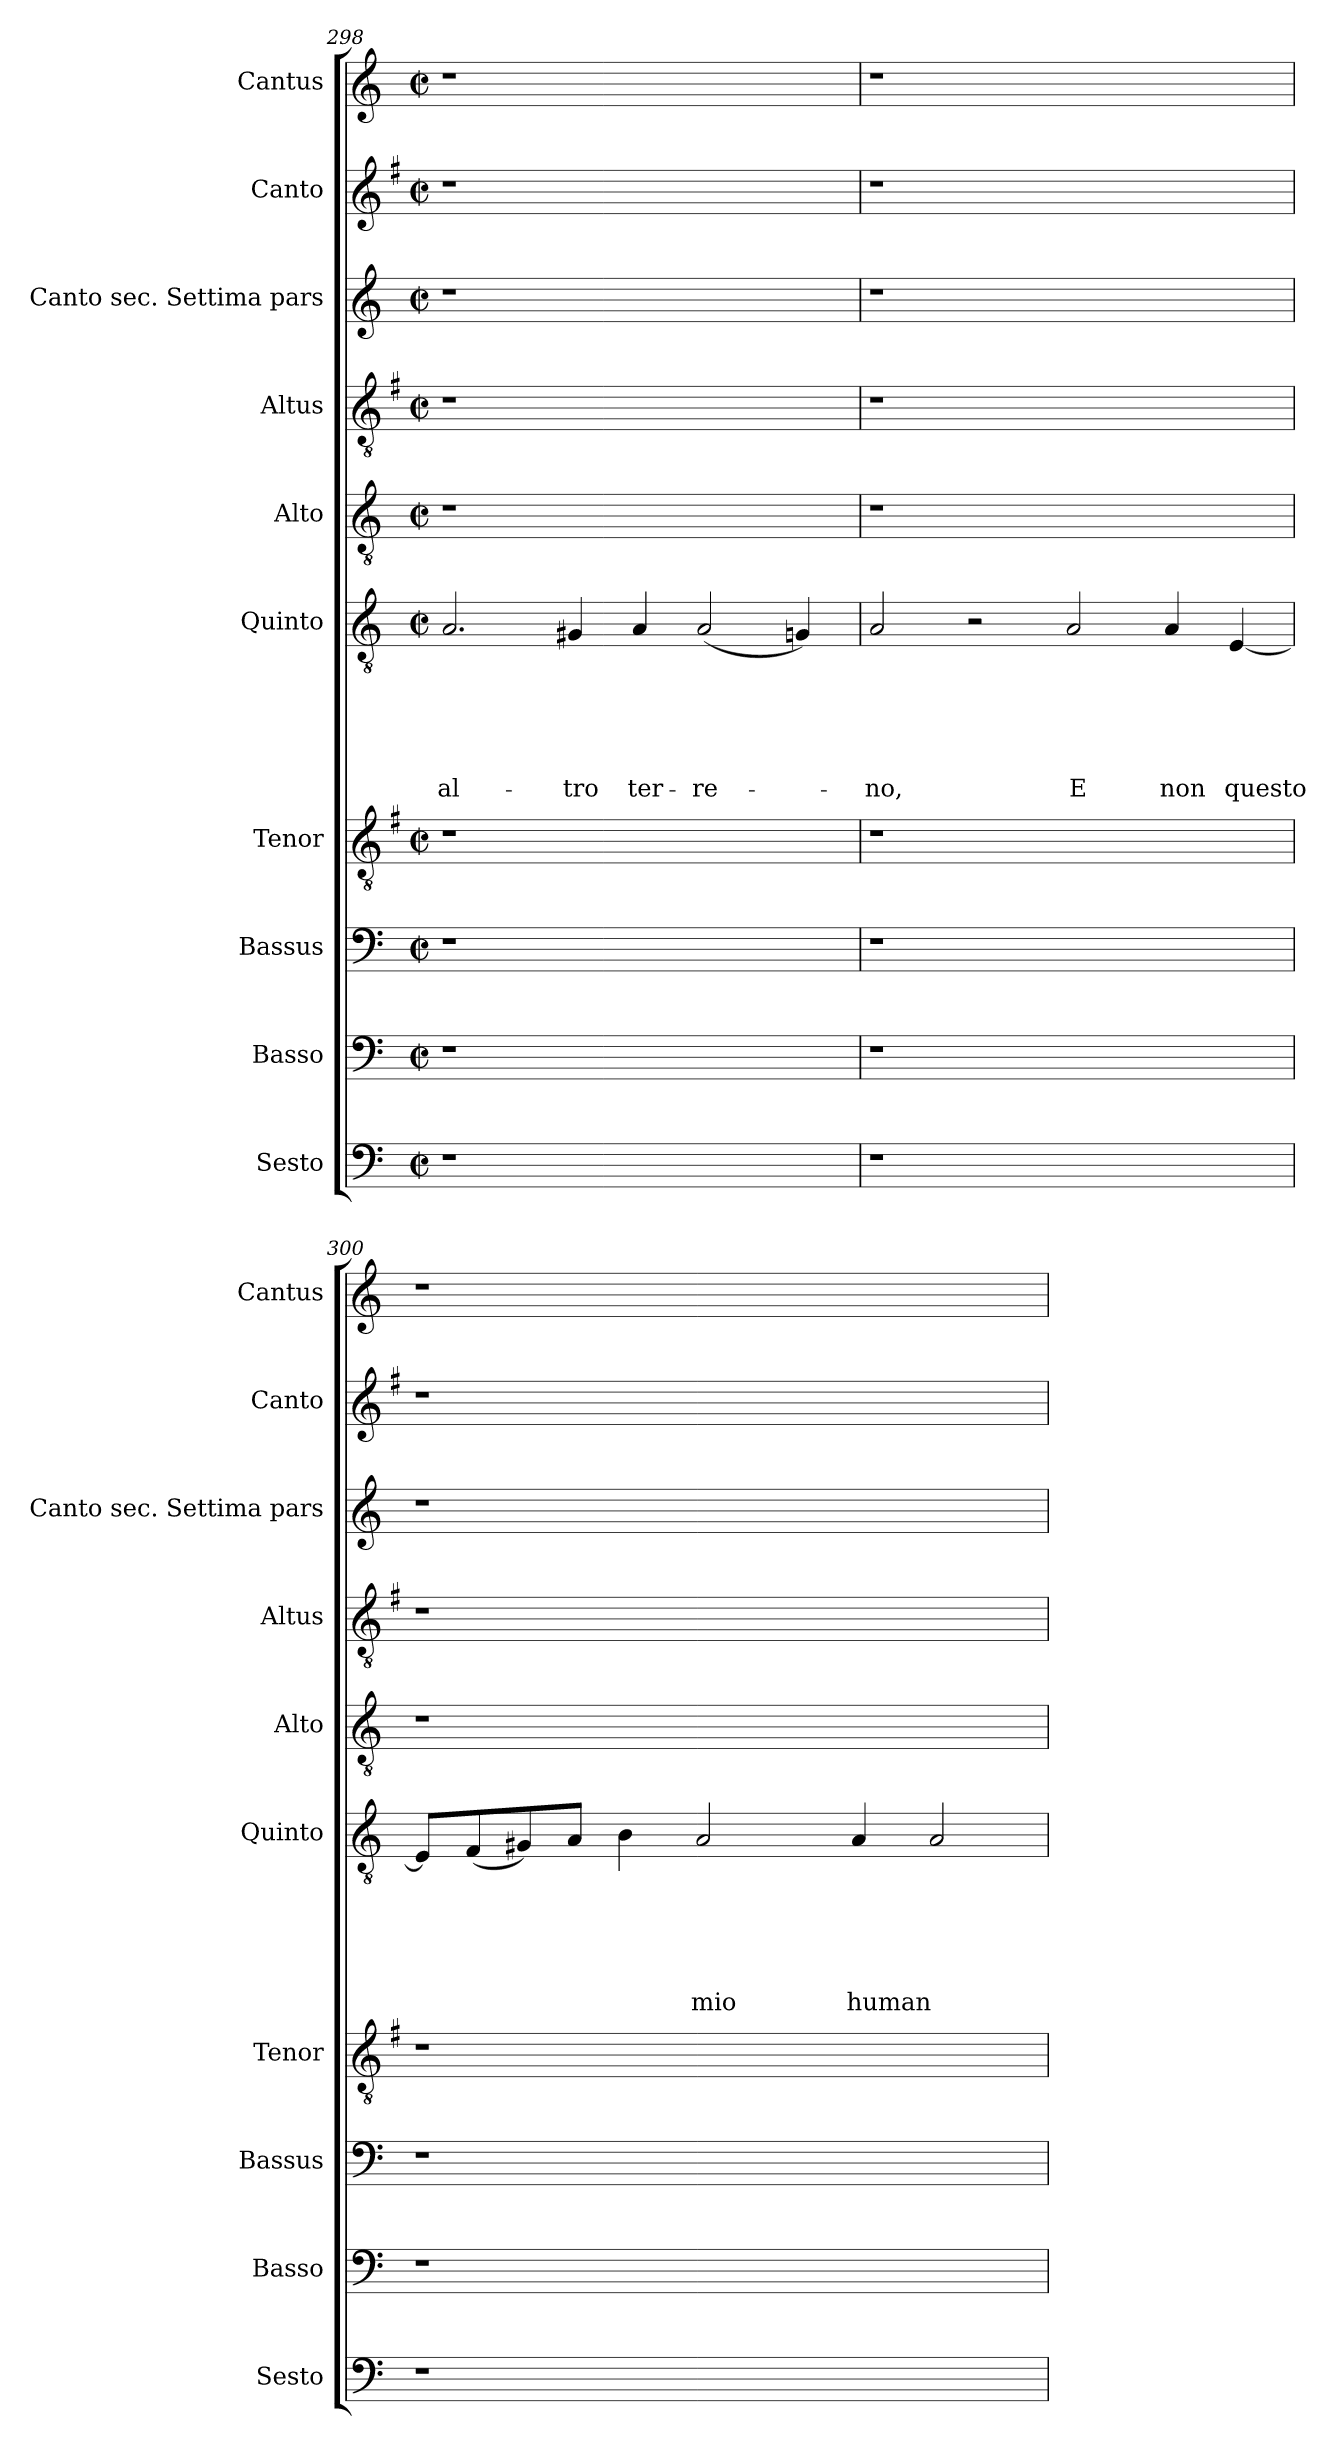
**kern	**kern	**kern	**kern	**kern	**text	**text	**text	**text	**text	**text	**kern	**kern	**kern	**kern	**kern
*part10	*part9	*part8	*part7	*part6	*part6	*part6	*part6	*part6	*part6	*part6	*part5	*part4	*part3	*part2	*part1
*staff10	*staff9	*staff8	*staff7	*staff6	*staff6	*staff6	*staff6	*staff6	*staff6	*staff6	*staff5	*staff4	*staff3	*staff2	*staff1
*I"Sesto	*I"Basso	*I"Bassus	*I"Tenor	*I"Quinto	*	*	*	*	*	*	*I"Alto	*I"Altus	*I"Canto sec. Settima pars	*I"Canto	*I"Cantus
*I'Sesto	*I'Basso	*I'Bassus	*I'Tenor	*I'Quinto	*	*	*	*	*	*	*I'Alto	*I'Altus	*I'Canto sec. Settima pars	*I'Canto	*I'Cantus
!!LO:LB:g=z
*clefF4	*clefF4	*clefF4	*clefGv2	*clefGv2	*	*	*	*	*	*	*clefGv2	*clefGv2	*clefG2	*clefG2	*clefG2
*k[]	*k[]	*k[]	*k[f#]	*k[]	*	*	*	*	*	*	*k[]	*k[f#]	*k[]	*k[f#]	*k[]
*C:	*C:	*C:	*G:	*C:	*	*	*	*	*	*	*C:	*G:	*C:	*G:	*C:
*M2/2	*M2/2	*M2/2	*M2/2	*M2/2	*	*	*	*	*	*	*M2/2	*M2/2	*M2/2	*M2/2	*M2/2
*met(c|)	*met(c|)	*met(c|)	*met(c|)	*met(c|)	*	*	*	*	*	*	*met(c|)	*met(c|)	*met(c|)	*met(c|)	*met(c|)
=298	=298	=298	=298	=298	=298	=298	=298	=298	=298	=298	=298	=298	=298	=298	=298
!	!	!	!	!	!	!	!	!	!	!LO:LY:b	!	!	!	!	!
1r	1r	1r	1r	2.A/	.	.	.	.	.	al-	1r	1r	1r	1r	1r
!	!	!	!	!	!	!	!	!	!	!LO:LY:b	!	!	!	!	!
.	.	.	.	4G#X/	.	.	.	.	.	-tro	.	.	.	.	.
!	!	!	!	!	!	!	!	!	!	!LO:LY:b	!	!	!	!	!
1ryy	1ryy	1ryy	1ryy	4A/	.	.	.	.	.	ter-	1ryy	1ryy	1ryy	1ryy	1ryy
!	!	!	!	!	!	!	!	!	!	!LO:LY:b	!	!	!	!	!
.	.	.	.	(<2A/	.	.	.	.	.	-re-	.	.	.	.	.
.	.	.	.	4Gn/)	.	.	.	.	.	.	.	.	.	.	.
=299	=299	=299	=299	=299	=299	=299	=299	=299	=299	=299	=299	=299	=299	=299	=299
!	!	!	!	!	!	!	!	!	!	!LO:LY:b	!	!	!	!	!
1r	1r	1r	1r	2A/	.	.	.	.	.	-no,	1r	1r	1r	1r	1r
.	.	.	.	2r	.	.	.	.	.	.	.	.	.	.	.
!	!	!	!	!	!	!	!	!	!	!LO:LY:b	!	!	!	!	!
1ryy	1ryy	1ryy	1ryy	2A/	.	.	.	.	.	E	1ryy	1ryy	1ryy	1ryy	1ryy
!	!	!	!	!	!	!	!	!	!	!LO:LY:b	!	!	!	!	!
.	.	.	.	4A/	.	.	.	.	.	non	.	.	.	.	.
!	!	!	!	!	!	!	!	!	!	!LO:LY:b	!	!	!	!	!
.	.	.	.	[<4E/	.	.	.	.	.	questo	.	.	.	.	.
=300	=300	=300	=300	=300	=300	=300	=300	=300	=300	=300	=300	=300	=300	=300	=300
1r	1r	1r	1r	8E/L]	.	.	.	.	.	.	1r	1r	1r	1r	1r
.	.	.	.	(>8F/	.	.	.	.	.	.	.	.	.	.	.
.	.	.	.	8G#X/)	.	.	.	.	.	.	.	.	.	.	.
.	.	.	.	8A/J	.	.	.	.	.	.	.	.	.	.	.
.	.	.	.	4B\	.	.	.	.	.	.	.	.	.	.	.
!	!	!	!	!	!	!	!	!	!	!LO:LY:b	!	!	!	!	!
.	.	.	.	2A/	.	.	.	.	.	mio	.	.	.	.	.
1ryy	1ryy	1ryy	1ryy	.	.	.	.	.	.	.	1ryy	1ryy	1ryy	1ryy	1ryy
!	!	!	!	!	!	!	!	!	!	!LO:LY:b	!	!	!	!	!
.	.	.	.	4A/	.	.	.	.	.	human	.	.	.	.	.
.	.	.	.	2A/	.	.	.	.	.	.	.	.	.	.	.
=	=	=	=	=	=	=	=	=	=	=	=	=	=	=	=
*-	*-	*-	*-	*-	*-	*-	*-	*-	*-	*-	*-	*-	*-	*-	*-
